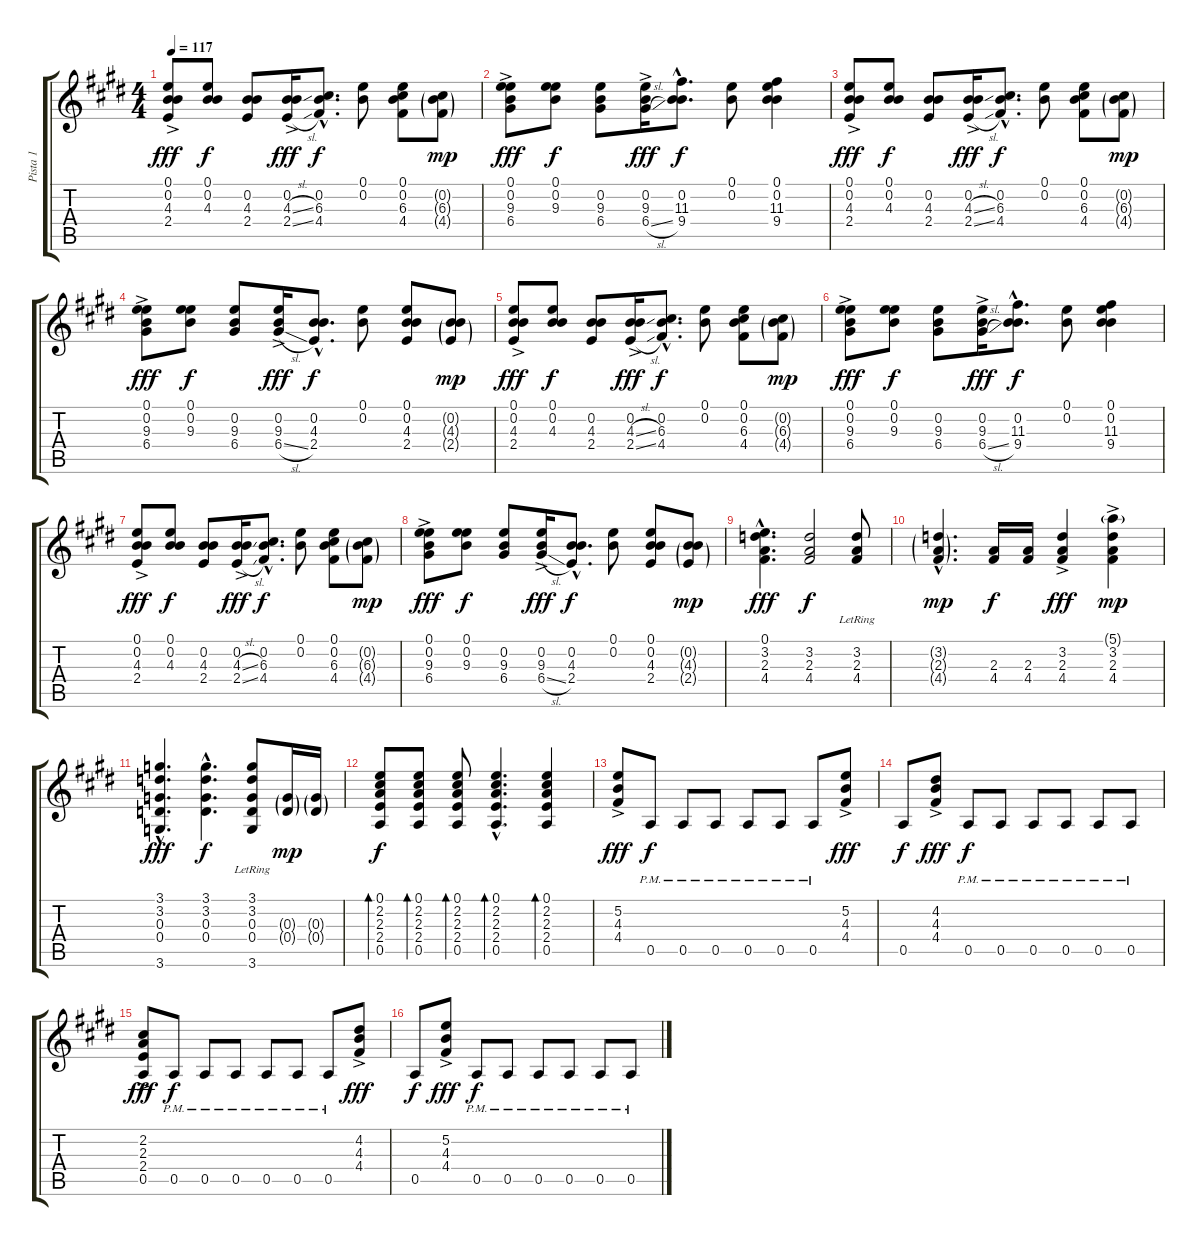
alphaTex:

\track ("Pista 1" "Pista 1") {instrument electricguitarclean}
\staff {score tabs}
\tuning (E4 B3 G3 D3 A2 E2) {hide}
\ts (4 4)
\tempo 117
\clef g2
\ks e
(0.1{ac} 0.2 4.3 2.4).8{dy fff} (0.1 0.2 4.3).8{dy f} (0.2 4.3 2.4).8 (0.2{ac} 4.3{sl} 2.4{sl}).16{dy fff} (0.2{hac} 6.3{hac} 4.4{hac}).8{d dy f} (0.1 0.2).8 (0.1 0.2 6.3 4.4).8 (0.2{g} 6.3{g} 4.4{g}).8{dy mp} |
(0.1{ac} 0.2 9.3 6.4).8{dy fff} (0.1 0.2 9.3).8{dy f} (0.2 9.3 6.4).8 (0.2{ac} 9.3 6.4{sl}).16{dy fff} (0.2{hac} 11.3{hac} 9.4{hac}).8{d dy f} (0.1 0.2).8 (0.1 0.2 11.3 9.4).4 |
(0.1{ac} 0.2 4.3 2.4).8{dy fff} (0.1 0.2 4.3).8{dy f} (0.2 4.3 2.4).8 (0.2{ac} 4.3{sl} 2.4{sl}).16{dy fff} (0.2{hac} 6.3{hac} 4.4{hac}).8{d dy f} (0.1 0.2).8 (0.1 0.2 6.3 4.4).8 (0.2{g} 6.3{g} 4.4{g}).8{dy mp} |
(0.1{ac} 0.2 9.3 6.4).8{dy fff} (0.1 0.2 9.3).8{dy f} (0.2 9.3 6.4).8 (0.2{ac} 9.3 6.4{sl}).16{dy fff} (0.2{hac} 4.3{hac} 2.4{hac}).8{d dy f} (0.1 0.2).8 (0.1 0.2 4.3 2.4).8 (0.2{g} 4.3{g} 2.4{g}).8{dy mp} |
(0.1{ac} 0.2 4.3 2.4).8{dy fff} (0.1 0.2 4.3).8{dy f} (0.2 4.3 2.4).8 (0.2{ac} 4.3{sl} 2.4{sl}).16{dy fff} (0.2{hac} 6.3{hac} 4.4{hac}).8{d dy f} (0.1 0.2).8 (0.1 0.2 6.3 4.4).8 (0.2{g} 6.3{g} 4.4{g}).8{dy mp} |
(0.1{ac} 0.2 9.3 6.4).8{dy fff} (0.1 0.2 9.3).8{dy f} (0.2 9.3 6.4).8 (0.2{ac} 9.3 6.4{sl}).16{dy fff} (0.2{hac} 11.3{hac} 9.4{hac}).8{d dy f} (0.1 0.2).8 (0.1 0.2 11.3 9.4).4 |
(0.1{ac} 0.2 4.3 2.4).8{dy fff} (0.1 0.2 4.3).8{dy f} (0.2 4.3 2.4).8 (0.2{ac} 4.3{sl} 2.4{sl}).16{dy fff} (0.2{hac} 6.3{hac} 4.4{hac}).8{d dy f} (0.1 0.2).8 (0.1 0.2 6.3 4.4).8 (0.2{g} 6.3{g} 4.4{g}).8{dy mp} |
(0.1{ac} 0.2 9.3 6.4).8{dy fff} (0.1 0.2 9.3).8{dy f} (0.2 9.3 6.4).8 (0.2{ac} 9.3 6.4{sl}).16{dy fff} (0.2{hac} 4.3{hac} 2.4{hac}).8{d dy f} (0.1 0.2).8 (0.1 0.2 4.3 2.4).8 (0.2{g} 4.3{g} 2.4{g}).8{dy mp} |
(0.1{hac} 3.2{hac} 2.3{hac} 4.4{hac}).4{d dy fff} (3.2 2.3 4.4).2{dy f} (3.2{lr} 2.3 4.4{lr}).8 |
(3.2{g hac} 2.3{g hac} 4.4{g hac}).4{d dy mp} (2.3 4.4).16{dy f} (2.3 4.4).16 (3.2{ac} 2.3 4.4).4{dy fff} (5.1{g ac} 3.2 2.3 4.4).4{dy mp} |
(3.1{hac} 3.2{hac} 0.3{hac} 0.4{hac} 3.6{hac}).4{d dy fff} (3.1{hac} 3.2{hac} 0.3{hac} 0.4{hac}).4{d dy f} (3.1 3.2{lr} 0.3 0.4{lr} 3.6).8 (0.3{g} 0.4{g}).16{dy mp} (0.3{g} 0.4{g}).16 |
(0.1 2.2 2.3 2.4 0.5).8{bd 60 dy f} (0.1 2.2 2.3 2.4 0.5).8{bd 60} (0.1 2.2 2.3 2.4 0.5).8{bd 60} (0.1{hac} 2.2{hac} 2.3{hac} 2.4{hac} 0.5{hac}).4{d bd 60} (0.1 2.2 2.3 2.4 0.5).4{bd 60} |
(5.2 4.3 4.4{ac}).8{dy fff} 0.5{pm}.8{dy f} 0.5{pm}.8 0.5{pm}.8 0.5{pm}.8 0.5{pm}.8 0.5{pm}.8 (5.2{ac} 4.3 4.4).8{dy fff} |
0.5.8{dy f} (4.2{ac} 4.3 4.4).8{dy fff} 0.5{pm}.8{dy f} 0.5{pm}.8 0.5{pm}.8 0.5{pm}.8 0.5{pm}.8 0.5{pm}.8 |
(2.2 2.3 2.4{ac} 0.5).8{dy fff} 0.5{pm}.8{dy f} 0.5{pm}.8 0.5{pm}.8 0.5{pm}.8 0.5{pm}.8 0.5{pm}.8 (4.2{ac} 4.3 4.4).8{dy fff} |
0.5.8{dy f} (5.2{ac} 4.3 4.4).8{dy fff} 0.5{pm}.8{dy f} 0.5{pm}.8 0.5{pm}.8 0.5{pm}.8 0.5{pm}.8 0.5{pm}.8
